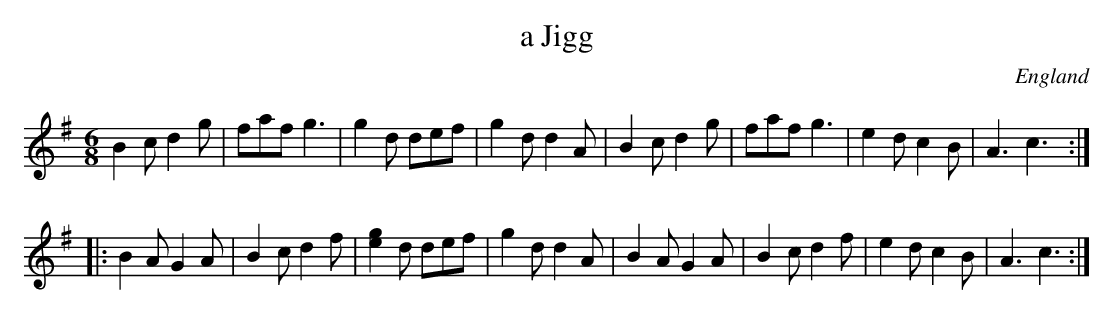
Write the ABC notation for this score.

X:1
T:a Jigg
M:6/8
O:England
K:G major
B2c d2g | faf g3 | g2d def | g2d d2A |\
B2c d2g | faf g3 | e2d c2B | A3 c3 ::
B2A G2A | B2c d2f| [e2g2]d def | g2d d2A |\
B2A G2A | B2c d2f| e2d     c2B | A3 c3:|
